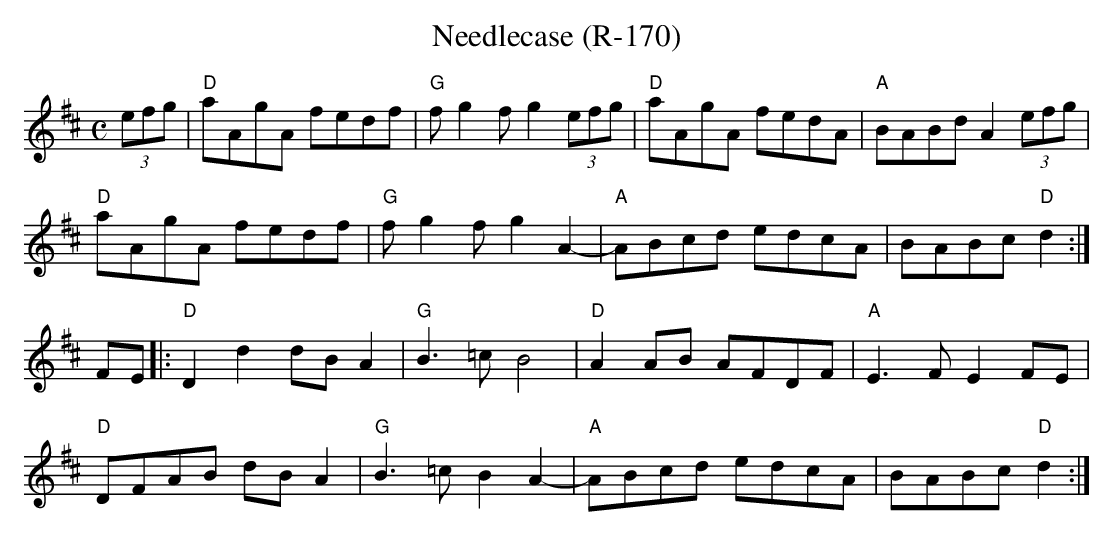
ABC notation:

X:1
T: Needlecase (R-170)
M: C
L: 1/8
K: D
(3efg|"D"aAgA fedf|"G"fg2f g2(3efg|"D"aAgA fedA|"A" BABd A2(3efg |
"D"aAgA fedf|"G"fg2f g2A2- |"A"ABcd edcA|BABc "D"d2:|
FE|:"D"D2d2 dBA2|"G"B3=c B4 |"D"A2AB AFDF|"A"E3F E2FE|
"D"DFAB dBA2|"G"B3=c B2A2- |"A"ABcd edcA|BABc "D"d2:|
